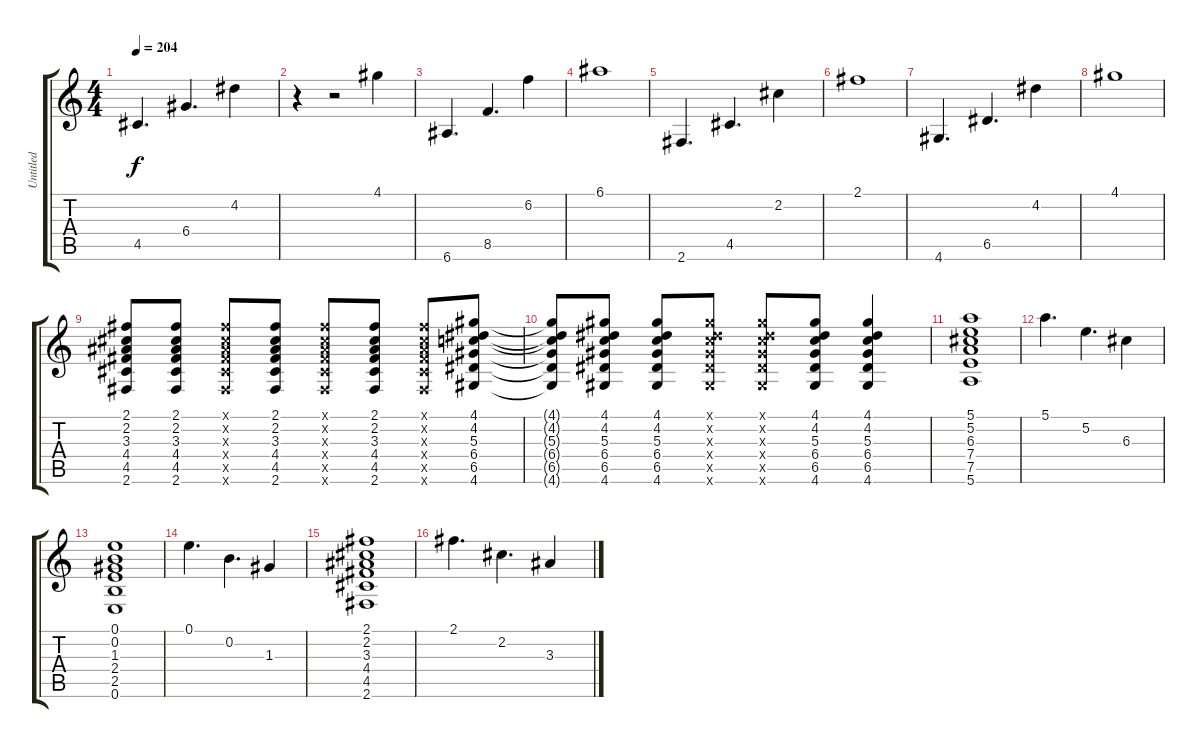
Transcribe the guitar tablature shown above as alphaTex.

\track ("Untitled" "Untitled") {instrument acousticguitarsteel}
\staff {score tabs}
\tuning (E4 B3 G3 D3 A2 E2) {hide}
\ts (4 4)
\tempo 204
\clef g2
\ks c
4.5.4{d dy f} 6.4.4{d} 4.2.4 |
r.4 r.2 4.1.4 |
6.6.4{d} 8.5.4{d} 6.2.4 |
6.1.1 |
2.6.4{d} 4.5.4{d} 2.2.4 |
2.1.1 |
4.6.4{d} 6.5.4{d} 4.2.4 |
4.1.1 |
(2.1 2.2 3.3 4.4 4.5 2.6).8 (2.1 2.2 3.3 4.4 4.5 2.6).8 (2.1{x} 2.2{x} 3.3{x} 4.4{x} 4.5{x} 2.6{x}).8 (2.1 2.2 3.3 4.4 4.5 2.6).8 (2.1{x} 2.2{x} 3.3{x} 4.4{x} 4.5{x} 2.6{x}).8 (2.1 2.2 3.3 4.4 4.5 2.6).8 (2.1{x} 2.2{x} 3.3{x} 4.4{x} 4.5{x} 2.6{x}).8 (4.1 4.2 5.3 6.4 6.5 4.6).8 |
(4.1{t} 4.2{t} 5.3{t} 6.4{t} 6.5{t} 4.6{t}).8 (4.1 4.2 5.3 6.4 6.5 4.6).8 (4.1 4.2 5.3 6.4 6.5 4.6).8 (4.1{x} 4.2{x} 5.3{x} 6.4{x} 6.5{x} 4.6{x}).8 (4.1{x} 4.2{x} 5.3{x} 6.4{x} 6.5{x} 4.6{x}).8 (4.1 4.2 5.3 6.4 6.5 4.6).8 (4.1 4.2 5.3 6.4 6.5 4.6).4 |
(5.1 5.2 6.3 7.4 7.5 5.6).1 |
5.1.4{d} 5.2.4{d} 6.3.4 |
(0.1 0.2 1.3 2.4 2.5 0.6).1 |
0.1.4{d} 0.2.4{d} 1.3.4 |
(2.1 2.2 3.3 4.4 4.5 2.6).1 |
2.1.4{d} 2.2.4{d} 3.3.4
